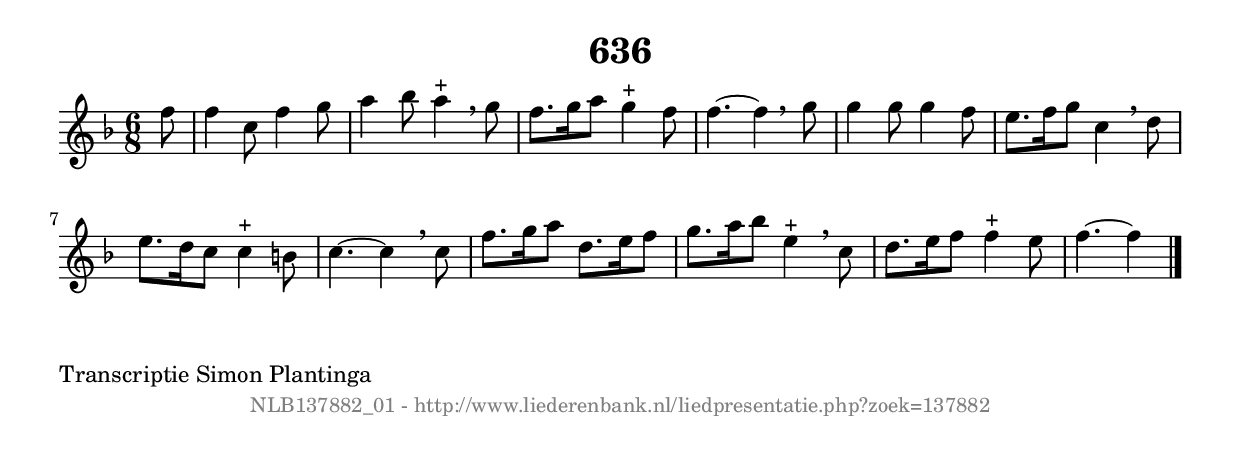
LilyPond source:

%
% produced by wce2krn 1.64 (7 June 2014)
%
\version"2.16"
#(append! paper-alist '(("long" . (cons (* 210 mm) (* 2000 mm)))))
#(set-default-paper-size "long")
sb = {\breathe}
mBreak = {\breathe }
bBreak = {\breathe }
x = {\once\override NoteHead #'style = #'cross }
gl=\glissando
itime={\override Staff.TimeSignature #'stencil = ##f }
ficta = {\once\set suggestAccidentals = ##t}
fine = {\once\override Score.RehearsalMark #'self-alignment-X = #1 \mark \markup {\italic{Fine}}}
dc = {\once\override Score.RehearsalMark #'self-alignment-X = #1 \mark \markup {\italic{D.C.}}}
dcf = {\once\override Score.RehearsalMark #'self-alignment-X = #1 \mark \markup {\italic{D.C. al Fine}}}
dcc = {\once\override Score.RehearsalMark #'self-alignment-X = #1 \mark \markup {\italic{D.C. al Coda}}}
ds = {\once\override Score.RehearsalMark #'self-alignment-X = #1 \mark \markup {\italic{D.S.}}}
dsf = {\once\override Score.RehearsalMark #'self-alignment-X = #1 \mark \markup {\italic{D.S. al Fine}}}
dsc = {\once\override Score.RehearsalMark #'self-alignment-X = #1 \mark \markup {\italic{D.S. al Coda}}}
pv = {\set Score.repeatCommands = #'((volta "1"))}
sv = {\set Score.repeatCommands = #'((volta "2"))}
tv = {\set Score.repeatCommands = #'((volta "3"))}
qv = {\set Score.repeatCommands = #'((volta "4"))}
xv = {\set Score.repeatCommands = #'((volta #f))}
\header{ tagline = ""
title = "636"
}
\score {{
\key f \major
\relative g'
{
\set melismaBusyProperties = #'()
\partial 32*4
\time 6/8
\tempo 4=120
\override Score.MetronomeMark #'transparent = ##t
\override Score.RehearsalMark #'break-visibility = #(vector #t #t #f)
f'8 | f4 c8 f4 g8 | a4 bes8 a4^"+" \sb g8 | f8. g16 a8 g4^"+" f8 | f4.~ f4 \bar ":|:" \bBreak
g8 | g4 g8 g4 f8 | e8. f16 g8 c,4 \sb d8 | e8. d16 c8 c4^"+" b8 | c4.~ c4 \mBreak
c8 | f8. g16 a8 d,8. e16 f8 | g8. a16 bes8 e,4^"+" \sb c8 | d8. e16 f8 f4^"+" e8 | f4.~ f4 \bar "|."
 }}
 \midi { }
 \layout {
            indent = 0.0\cm
}
}
\markup { \wordwrap-string #" 
Transcriptie Simon Plantinga
"}
\markup { \vspace #0 } \markup { \with-color #grey \fill-line { \center-column { \smaller "NLB137882_01 - http://www.liederenbank.nl/liedpresentatie.php?zoek=137882" } } }
